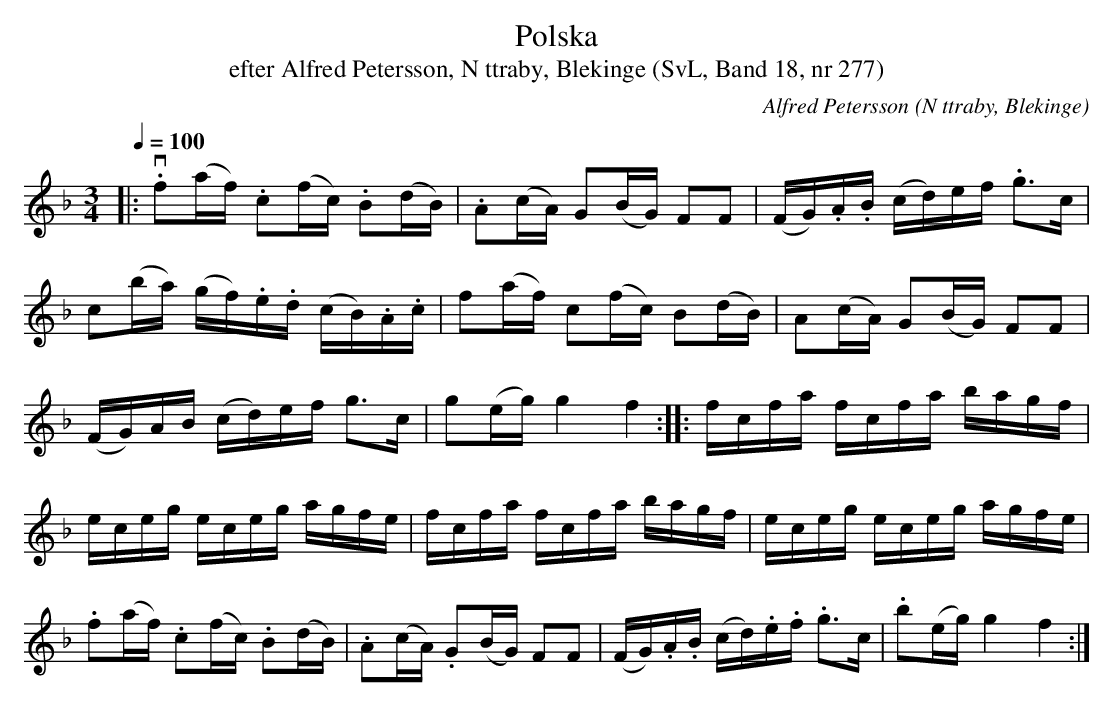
X:1
T:Polska
T:efter Alfred Petersson, N ttraby, Blekinge (SvL, Band 18, nr 277)
O:N ttraby, Blekinge
C:Alfred Petersson
M:3/4
L:1/16
Q:1/4=100
K:F
|:v.f2(af) .c2(fc) .B2(dB)|.A2(cA) G2(BG) F2F2|(FG).A.B (cd)ef .g3c|
c2(ba) (gf).e.d (cB).A.c|f2(af) c2(fc) B2(dB)|A2(cA) G2(BG) F2F2|
(FG)AB (cd)ef g3c|g2(eg) g4 f4::fcfa fcfa bagf|
eceg eceg agfe|fcfa fcfa bagf|eceg eceg agfe|
.f2(af) .c2(fc) .B2(dB)|.A2(cA) .G2(BG) F2F2|(FG).A.B (cd).e.f .g3c|.b2(eg) g4 f4:|
